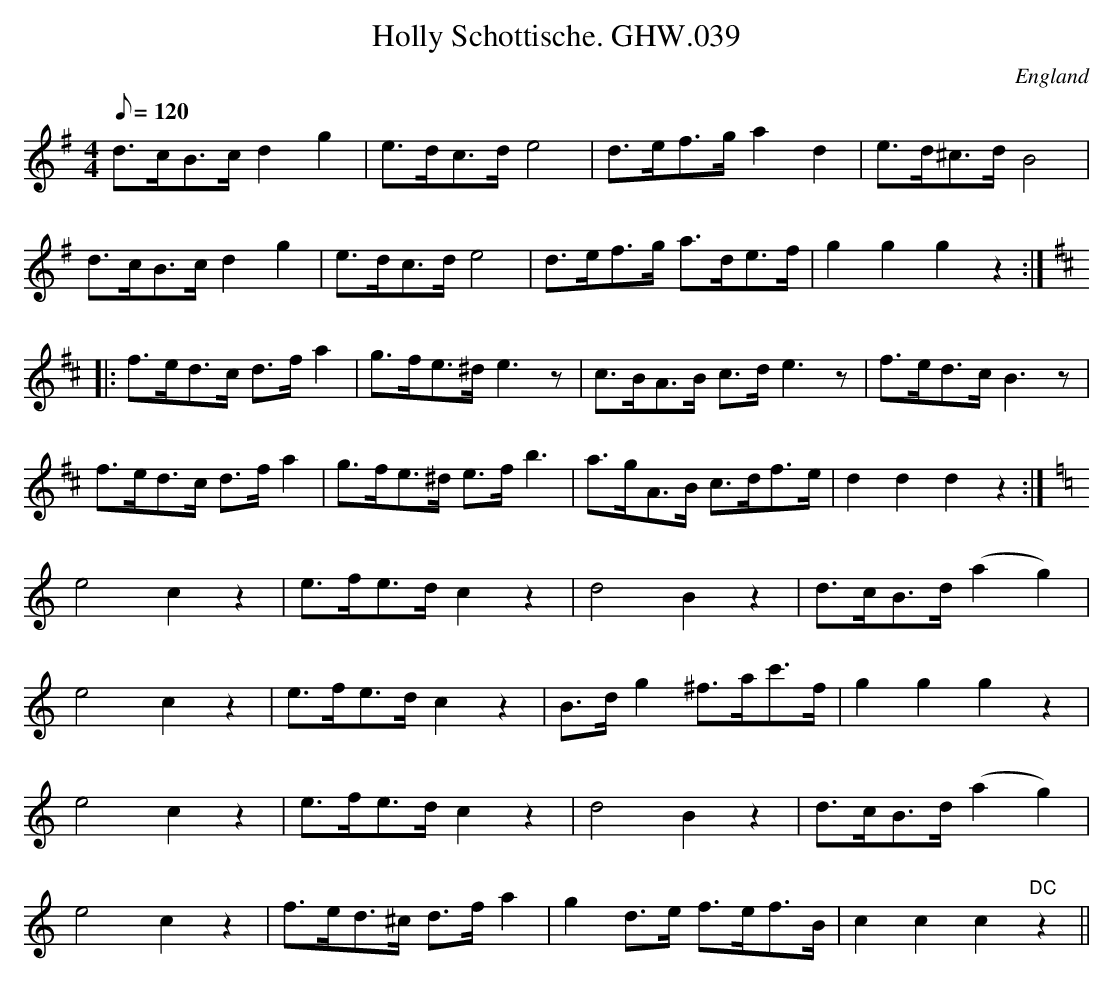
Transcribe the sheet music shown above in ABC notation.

X:1
T:Holly Schottische. GHW.039
M:4/4
L:1/8
Q:120
O:England
K:G
d>cB>c d2 g2|e>dc>d e4|d>ef>g a2 d2|e>d^c>d B4|!
d>cB>c d2 g2|e>dc>d e4|d>ef>g a>de>f|g2g2g2 z2:|!
K:D
|:f>ed>c d>f a2|g>fe>^d e3 z|c>BA>B c>d e3 z|f>ed>c B3 z|!
f>ed>c d>f a2|g>fe>^d e>f b3|a>gA>B c>df>e|d2d2d2 z2:|!
K:C
e4 c2 z2|e>fe>d c2 z2|d4 B2 z2|d>cB>d (a2g2)|!
e4 c2 z2|e>fe>d c2 z2|B>d g2 ^f>ac'>f| g2g2g2 z2|!
e4 c2 z2|e>fe>d c2 z2|d4 B2 z2|d>cB>d (a2g2)|!
e4 c2 z2|f>ed>^c d>f a2|g2 d>e f>ef>B|c2c2c2 "DC"z2||
